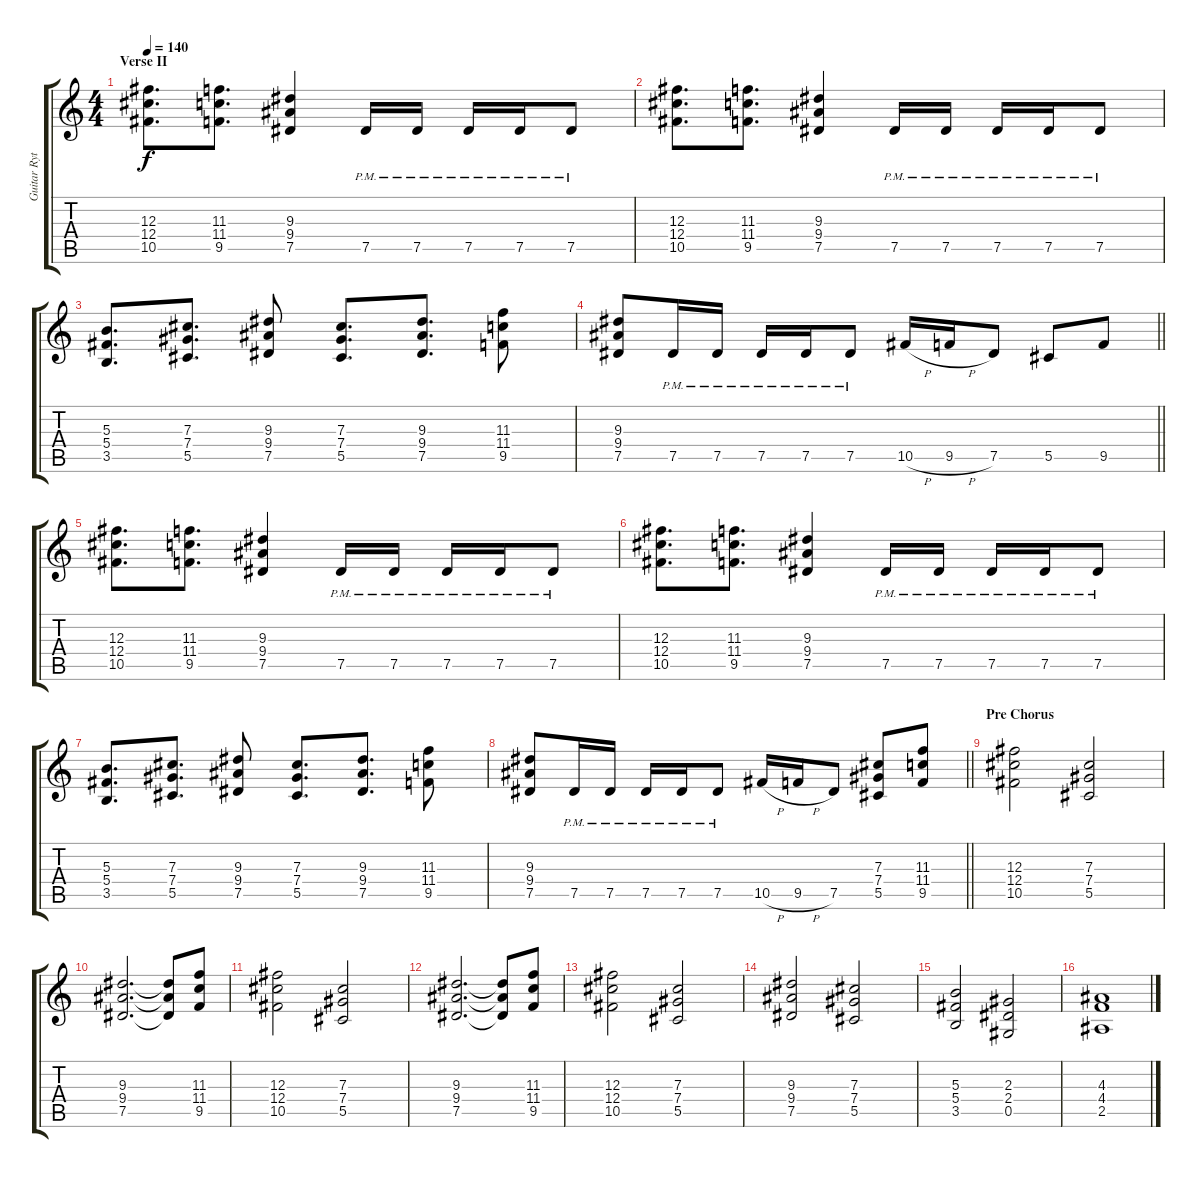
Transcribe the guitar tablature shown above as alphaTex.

\track ("Guitar Rythmic" "Guitar Ryt") {instrument distortionguitar}
\staff {score tabs}
\tuning (Eb4 Bb3 Gb3 Db3 Ab2 Eb2) {hide}
\ts (4 4)
\section ("" "Verse II")
\tempo 140
\clef g2
\ks c
(12.3 12.4 10.5).8{d dy f} (11.3 11.4 9.5).8{d} (9.3 9.4 7.5).4 7.5{pm}.16 7.5{pm}.16 7.5{pm}.16 7.5{pm}.16 7.5{pm}.8 |
(12.3 12.4 10.5).8{d} (11.3 11.4 9.5).8{d} (9.3 9.4 7.5).4 7.5{pm}.16 7.5{pm}.16 7.5{pm}.16 7.5{pm}.16 7.5{pm}.8 |
(5.3 5.4 3.5).8{d} (7.3 7.4 5.5).8{d} (9.3 9.4 7.5).8 (7.3 7.4 5.5).8{d} (9.3 9.4 7.5).8{d} (11.3 11.4 9.5).8 |
\barLineRight lightlight
(9.3 9.4 7.5).8 7.5{pm}.16 7.5{pm}.16 7.5{pm}.16 7.5{pm}.16 7.5{pm}.8 10.5{h}.16 9.5{h}.16 7.5.8 5.5.8 9.5.8 |
(12.3 12.4 10.5).8{d} (11.3 11.4 9.5).8{d} (9.3 9.4 7.5).4 7.5{pm}.16 7.5{pm}.16 7.5{pm}.16 7.5{pm}.16 7.5{pm}.8 |
(12.3 12.4 10.5).8{d} (11.3 11.4 9.5).8{d} (9.3 9.4 7.5).4 7.5{pm}.16 7.5{pm}.16 7.5{pm}.16 7.5{pm}.16 7.5{pm}.8 |
(5.3 5.4 3.5).8{d} (7.3 7.4 5.5).8{d} (9.3 9.4 7.5).8 (7.3 7.4 5.5).8{d} (9.3 9.4 7.5).8{d} (11.3 11.4 9.5).8 |
\barLineRight lightlight
(9.3 9.4 7.5).8 7.5{pm}.16 7.5{pm}.16 7.5{pm}.16 7.5{pm}.16 7.5{pm}.8 10.5{h}.16 9.5{h}.16 7.5.8 (7.3 7.4 5.5).8 (11.3 11.4 9.5).8 |
\section ("" "Pre Chorus")
(12.3 12.4 10.5).2 (7.3 7.4 5.5).2 |
(9.3 9.4 7.5).2{d} (9.3{t} 9.4{t} 7.5{t}).8 (11.3 11.4 9.5).8 |
(12.3 12.4 10.5).2 (7.3 7.4 5.5).2 |
(9.3 9.4 7.5).2{d} (9.3{t} 9.4{t} 7.5{t}).8 (11.3 11.4 9.5).8 |
(12.3 12.4 10.5).2 (7.3 7.4 5.5).2 |
(9.3 9.4 7.5).2 (7.3 7.4 5.5).2 |
(5.3 5.4 3.5).2 (2.3 2.4 0.5).2 |
(4.3 4.4 2.5).1
